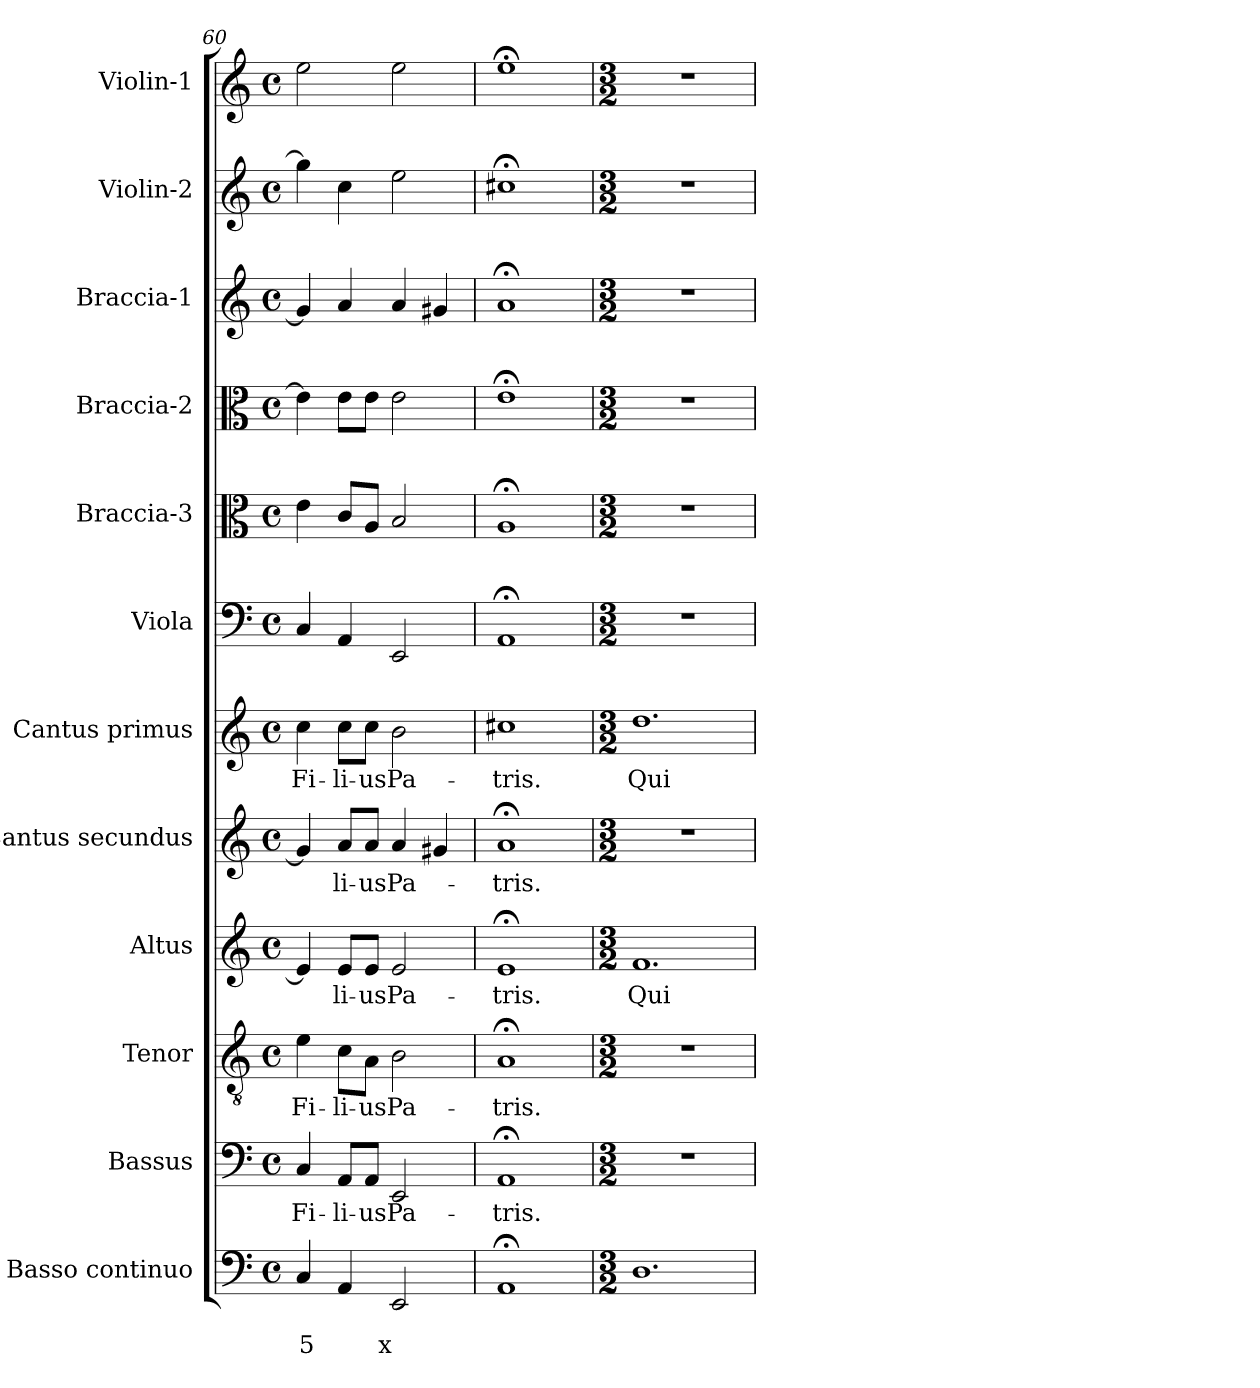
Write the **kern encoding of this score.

**kern	**text	**text	**kern	**text	**kern	**text	**kern	**text	**kern	**text	**kern	**text	**kern	**kern	**kern	**kern	**kern	**kern
*part12	*part12	*part12	*part11	*part11	*part10	*part10	*part9	*part9	*part8	*part8	*part7	*part7	*part6	*part5	*part4	*part3	*part2	*part1
*staff12	*staff12	*staff12	*staff11	*staff11	*staff10	*staff10	*staff9	*staff9	*staff8	*staff8	*staff7	*staff7	*staff6	*staff5	*staff4	*staff3	*staff2	*staff1
*I"Basso continuo	*	*	*I"Bassus	*	*I"Tenor	*	*I"Altus	*	*I"Cantus secundus	*	*I"Cantus primus	*	*I"Viola	*I"Braccia-3	*I"Braccia-2	*I"Braccia-1	*I"Violin-2	*I"Violin-1
*I'BC	*	*	*I'B	*	*I'T	*	*I'A	*	*I'C2	*	*I'C1	*	*I'Va	*I'Br3	*I'Br2	*I'Br1	*I'Vi2	*I'Vi1
*clefF4	*	*	*clefF4	*	*clefGv2	*	*clefG2	*	*clefG2	*	*clefG2	*	*clefF4	*clefC3	*clefC3	*clefG2	*clefG2	*clefG2
*k[]	*	*	*k[]	*	*k[]	*	*k[]	*	*k[]	*	*k[]	*	*k[]	*k[]	*k[]	*k[]	*k[]	*k[]
*C:	*	*	*C:	*	*C:	*	*C:	*	*C:	*	*C:	*	*C:	*C:	*C:	*C:	*C:	*C:
*M4/4	*	*	*M4/4	*	*M4/4	*	*M4/4	*	*M4/4	*	*M4/4	*	*M4/4	*M4/4	*M4/4	*M4/4	*M4/4	*M4/4
*met(c)	*	*	*met(c)	*	*met(c)	*	*met(c)	*	*met(c)	*	*met(c)	*	*met(c)	*met(c)	*met(c)	*met(c)	*met(c)	*met(c)
=60	=60	=60	=60	=60	=60	=60	=60	=60	=60	=60	=60	=60	=60	=60	=60	=60	=60	=60
!	!	!LO:LY:b	!	!	!	!	!	!	!	!	!	!	!	!	!	!	!	!
!	!	!	!	!LO:LY:b	!	!	!	!	!	!	!	!	!	!	!	!	!	!
!	!	!	!	!	!	!LO:LY:b	!	!	!	!	!	!	!	!	!	!	!	!
!	!	!	!	!	!	!	!	!	!	!	!	!LO:LY:b	!	!	!	!	!	!
4C/	.	5	4C/	Fi-	4e\	Fi-	4e/]	.	4g/]	.	4cc\	Fi-	4C/	4e\	4e\]	4g/]	4gg\]	2ee\
!	!	!	!	!LO:LY:b	!	!	!	!	!	!	!	!	!	!	!	!	!	!
!	!	!	!	!	!	!LO:LY:b	!	!	!	!	!	!	!	!	!	!	!	!
!	!	!	!	!	!	!	!	!LO:LY:b	!	!	!	!	!	!	!	!	!	!
!	!	!	!	!	!	!	!	!	!	!LO:LY:b	!	!	!	!	!	!	!	!
!	!	!	!	!	!	!	!	!	!	!	!	!LO:LY:b	!	!	!	!	!	!
4AA/	.	.	8AA/L	-li-	8c\L	-li-	8e/L	-li-	8a/L	-li-	8cc\L	-li-	4AA/	8c/L	8e\L	4a/	4cc\	.
!	!	!	!	!LO:LY:b	!	!	!	!	!	!	!	!	!	!	!	!	!	!
!	!	!	!	!	!	!LO:LY:b	!	!	!	!	!	!	!	!	!	!	!	!
!	!	!	!	!	!	!	!	!LO:LY:b	!	!	!	!	!	!	!	!	!	!
!	!	!	!	!	!	!	!	!	!	!LO:LY:b	!	!	!	!	!	!	!	!
!	!	!	!	!	!	!	!	!	!	!	!	!LO:LY:b	!	!	!	!	!	!
.	.	.	8AA/J	-us	8A\J	-us	8e/J	-us	8a/J	-us	8cc\J	-us	.	8A/J	8e\J	.	.	.
!	!	!LO:LY:b	!	!	!	!	!	!	!	!	!	!	!	!	!	!	!	!
!	!	!	!	!LO:LY:b	!	!	!	!	!	!	!	!	!	!	!	!	!	!
!	!	!	!	!	!	!LO:LY:b	!	!	!	!	!	!	!	!	!	!	!	!
!	!	!	!	!	!	!	!	!LO:LY:b	!	!	!	!	!	!	!	!	!	!
!	!	!	!	!	!	!	!	!	!	!LO:LY:b	!	!	!	!	!	!	!	!
!	!	!	!	!	!	!	!	!	!	!	!	!LO:LY:b	!	!	!	!	!	!
2EE/	.	x	2EE/	Pa-	2B\	Pa-	2e/	Pa-	4a/	Pa-	2b\	Pa-	2EE/	2B/	2e\	4a/	2ee\	2ee\
.	.	.	.	.	.	.	.	.	4g#X/	.	.	.	.	.	.	4g#X/	.	.
=61	=61	=61	=61	=61	=61	=61	=61	=61	=61	=61	=61	=61	=61	=61	=61	=61	=61	=61
!	!	!	!	!LO:LY:b	!	!	!	!	!	!	!	!	!	!	!	!	!	!
!	!	!	!	!	!	!LO:LY:b	!	!	!	!	!	!	!	!	!	!	!	!
!	!	!	!	!	!	!	!	!LO:LY:b	!	!	!	!	!	!	!	!	!	!
!	!	!	!	!	!	!	!	!	!	!LO:LY:b	!	!	!	!	!	!	!	!
!	!	!	!	!	!	!	!	!	!	!	!	!LO:LY:b	!	!	!	!	!	!
1AA;<	.	.	1AA;<	-tris.	1A;<	-tris.	1e;<	-tris.	1a;<	-tris.	1cc#X	-tris.	1AA;<	1A;<	1e;<	1a;<	1cc#X;<	1ee;<
!!LO:PB:g=z
=62	=62	=62	=62	=62	=62	=62	=62	=62	=62	=62	=62	=62	=62	=62	=62	=62	=62	=62
*M3/2	*	*	*M3/2	*	*M3/2	*	*M3/2	*	*M3/2	*	*M3/2	*	*M3/2	*M3/2	*M3/2	*M3/2	*M3/2	*M3/2
!	!	!	!	!	!	!	!	!LO:LY:b	!	!	!	!	!	!	!	!	!	!
!	!	!	!	!	!	!	!	!	!	!	!	!LO:LY:b	!	!	!	!	!	!
1.D	.	.	1.r	.	1.r	.	1.f	Qui	1.r	.	1.dd	Qui	1.r	1.r	1.r	1.r	1.r	1.r
=	=	=	=	=	=	=	=	=	=	=	=	=	=	=	=	=	=	=
*-	*-	*-	*-	*-	*-	*-	*-	*-	*-	*-	*-	*-	*-	*-	*-	*-	*-	*-
